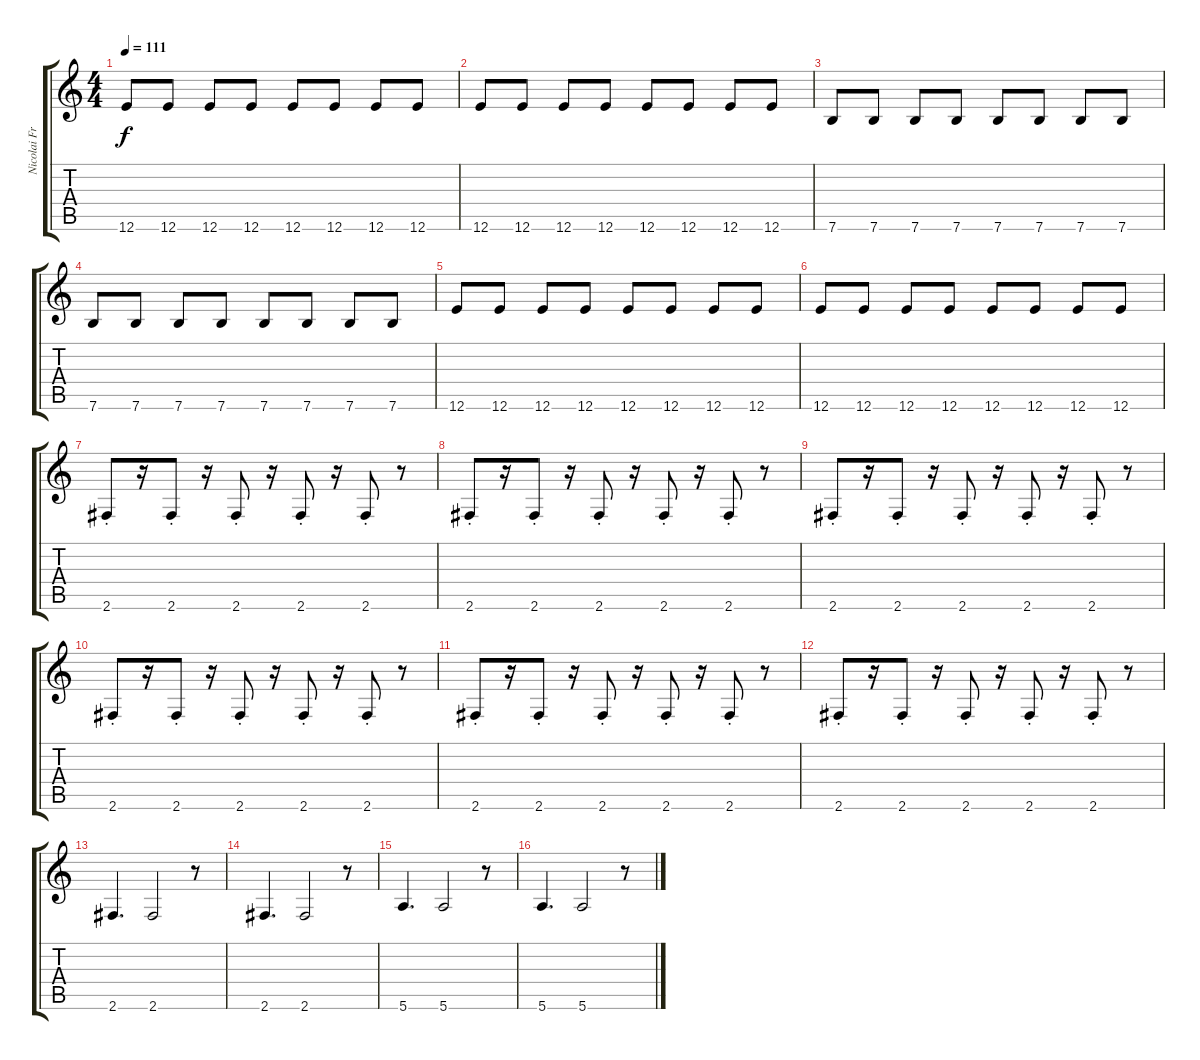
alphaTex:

\track ("Nicolai Fraiture" "Nicolai Fr") {instrument electricbasspick}
\staff {score tabs}
\tuning (E4 B3 G3 D3 A2 E2) {hide}
\ts (4 4)
\tempo 111
\clef g2
\ks c
12.6.8{dy f} 12.6.8 12.6.8 12.6.8 12.6.8 12.6.8 12.6.8 12.6.8 |
12.6.8 12.6.8 12.6.8 12.6.8 12.6.8 12.6.8 12.6.8 12.6.8 |
7.6.8 7.6.8 7.6.8 7.6.8 7.6.8 7.6.8 7.6.8 7.6.8 |
7.6.8 7.6.8 7.6.8 7.6.8 7.6.8 7.6.8 7.6.8 7.6.8 |
12.6.8 12.6.8 12.6.8 12.6.8 12.6.8 12.6.8 12.6.8 12.6.8 |
12.6.8 12.6.8 12.6.8 12.6.8 12.6.8 12.6.8 12.6.8 12.6.8 |
2.6{st}.8 r.16 2.6{st}.8 r.16 2.6{st}.8 r.16 2.6{st}.8 r.16 2.6{st}.8 r.8 |
2.6{st}.8 r.16 2.6{st}.8 r.16 2.6{st}.8 r.16 2.6{st}.8 r.16 2.6{st}.8 r.8 |
2.6{st}.8 r.16 2.6{st}.8 r.16 2.6{st}.8 r.16 2.6{st}.8 r.16 2.6{st}.8 r.8 |
2.6{st}.8 r.16 2.6{st}.8 r.16 2.6{st}.8 r.16 2.6{st}.8 r.16 2.6{st}.8 r.8 |
2.6{st}.8 r.16 2.6{st}.8 r.16 2.6{st}.8 r.16 2.6{st}.8 r.16 2.6{st}.8 r.8 |
2.6{st}.8 r.16 2.6{st}.8 r.16 2.6{st}.8 r.16 2.6{st}.8 r.16 2.6{st}.8 r.8 |
2.6.4{d} 2.6.2 r.8 |
2.6.4{d} 2.6.2 r.8 |
5.6.4{d} 5.6.2 r.8 |
5.6.4{d} 5.6.2 r.8
